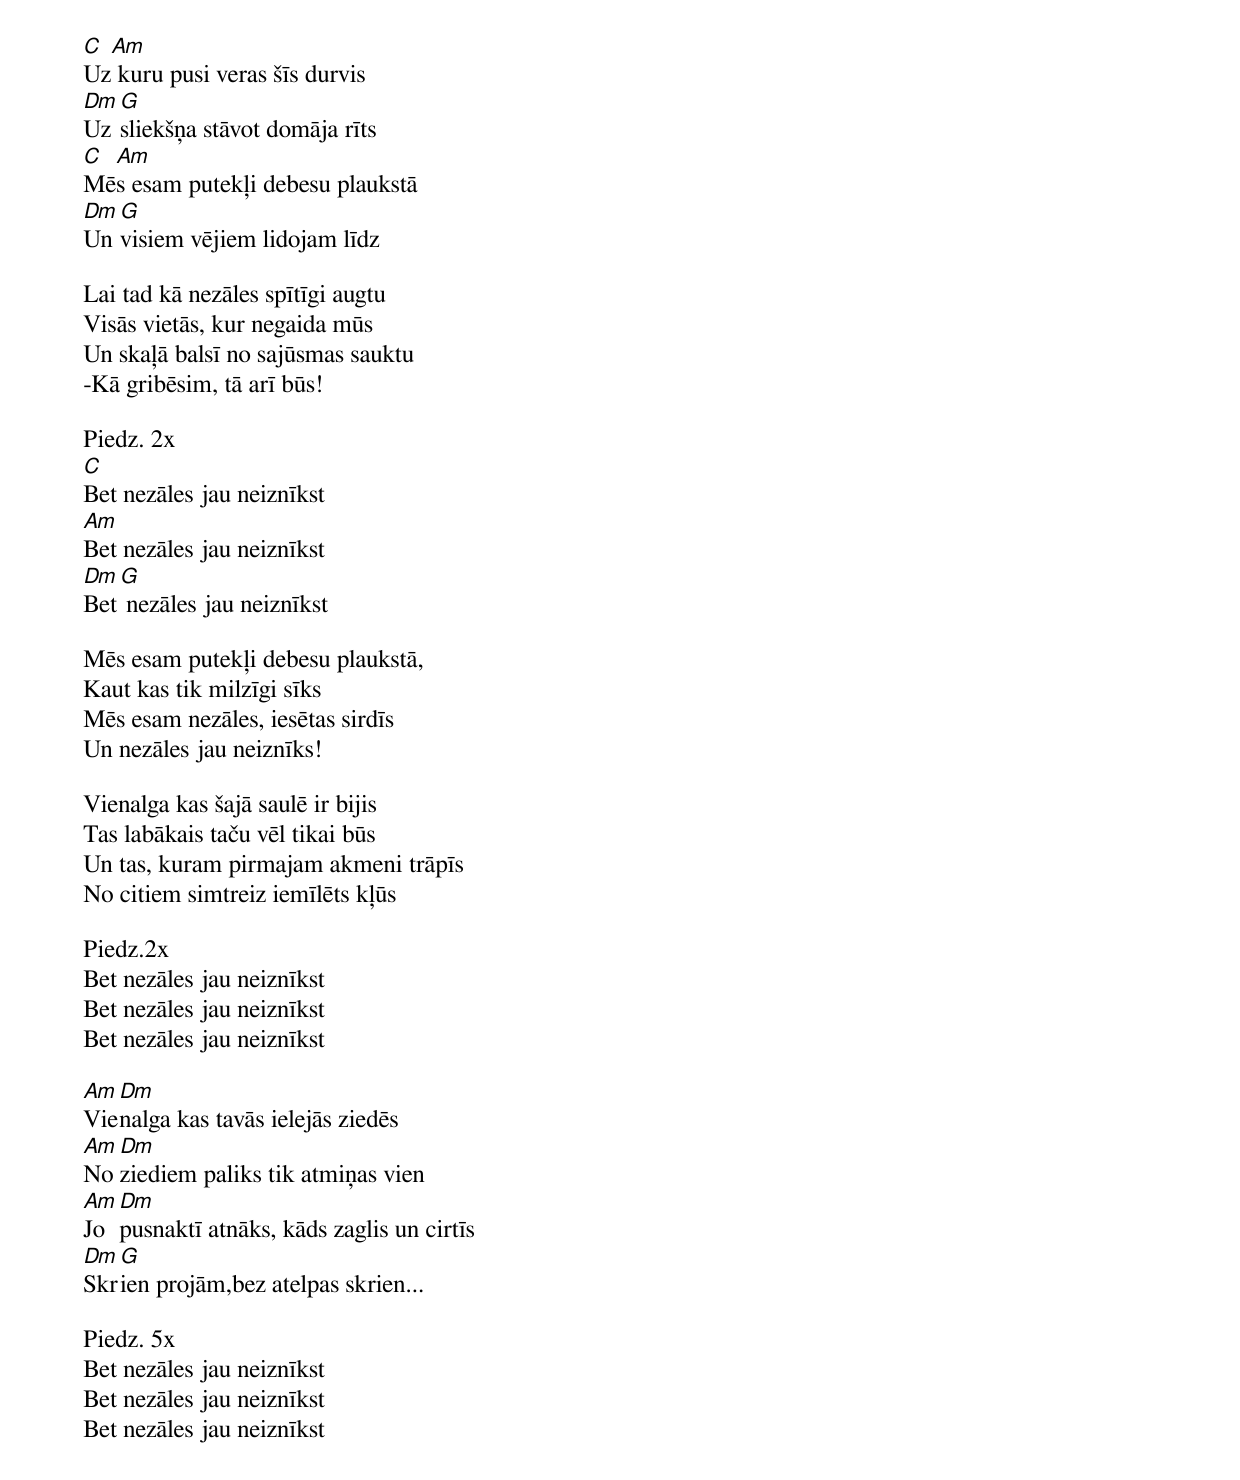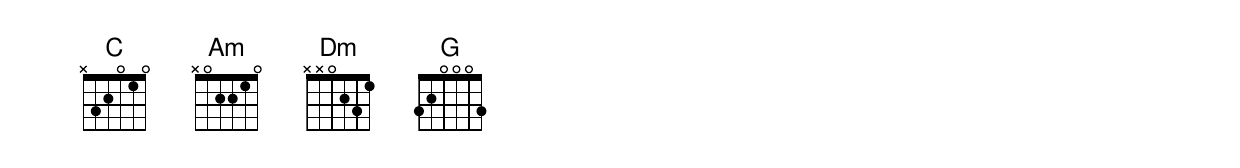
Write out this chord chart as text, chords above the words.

C Am
Uz kuru pusi veras šīs durvis
Dm G
Uz sliekšņa stāvot domāja rīts
C Am
Mēs esam putekļi debesu plaukstā
Dm G
Un visiem vējiem lidojam līdz

Lai tad kā nezāles spītīgi augtu
Visās vietās, kur negaida mūs
Un skaļā balsī no sajūsmas sauktu
-Kā gribēsim, tā arī būs!

Piedz. 2x
C
Bet nezāles jau neiznīkst
Am
Bet nezāles jau neiznīkst
Dm G
Bet nezāles jau neiznīkst

Mēs esam putekļi debesu plaukstā,
Kaut kas tik milzīgi sīks
Mēs esam nezāles, iesētas sirdīs
Un nezāles jau neiznīks!

Vienalga kas šajā saulē ir bijis
Tas labākais taču vēl tikai būs
Un tas, kuram pirmajam akmeni trāpīs
No citiem simtreiz iemīlēts kļūs

Piedz.2x
Bet nezāles jau neiznīkst
Bet nezāles jau neiznīkst
Bet nezāles jau neiznīkst

Am Dm
Vienalga kas tavās ielejās ziedēs
Am Dm
No ziediem paliks tik atmiņas vien
Am Dm
Jo pusnaktī atnāks, kāds zaglis un cirtīs
Dm G
Skrien projām,bez atelpas skrien...

Piedz. 5x
Bet nezāles jau neiznīkst
Bet nezāles jau neiznīkst
Bet nezāles jau neiznīkst
